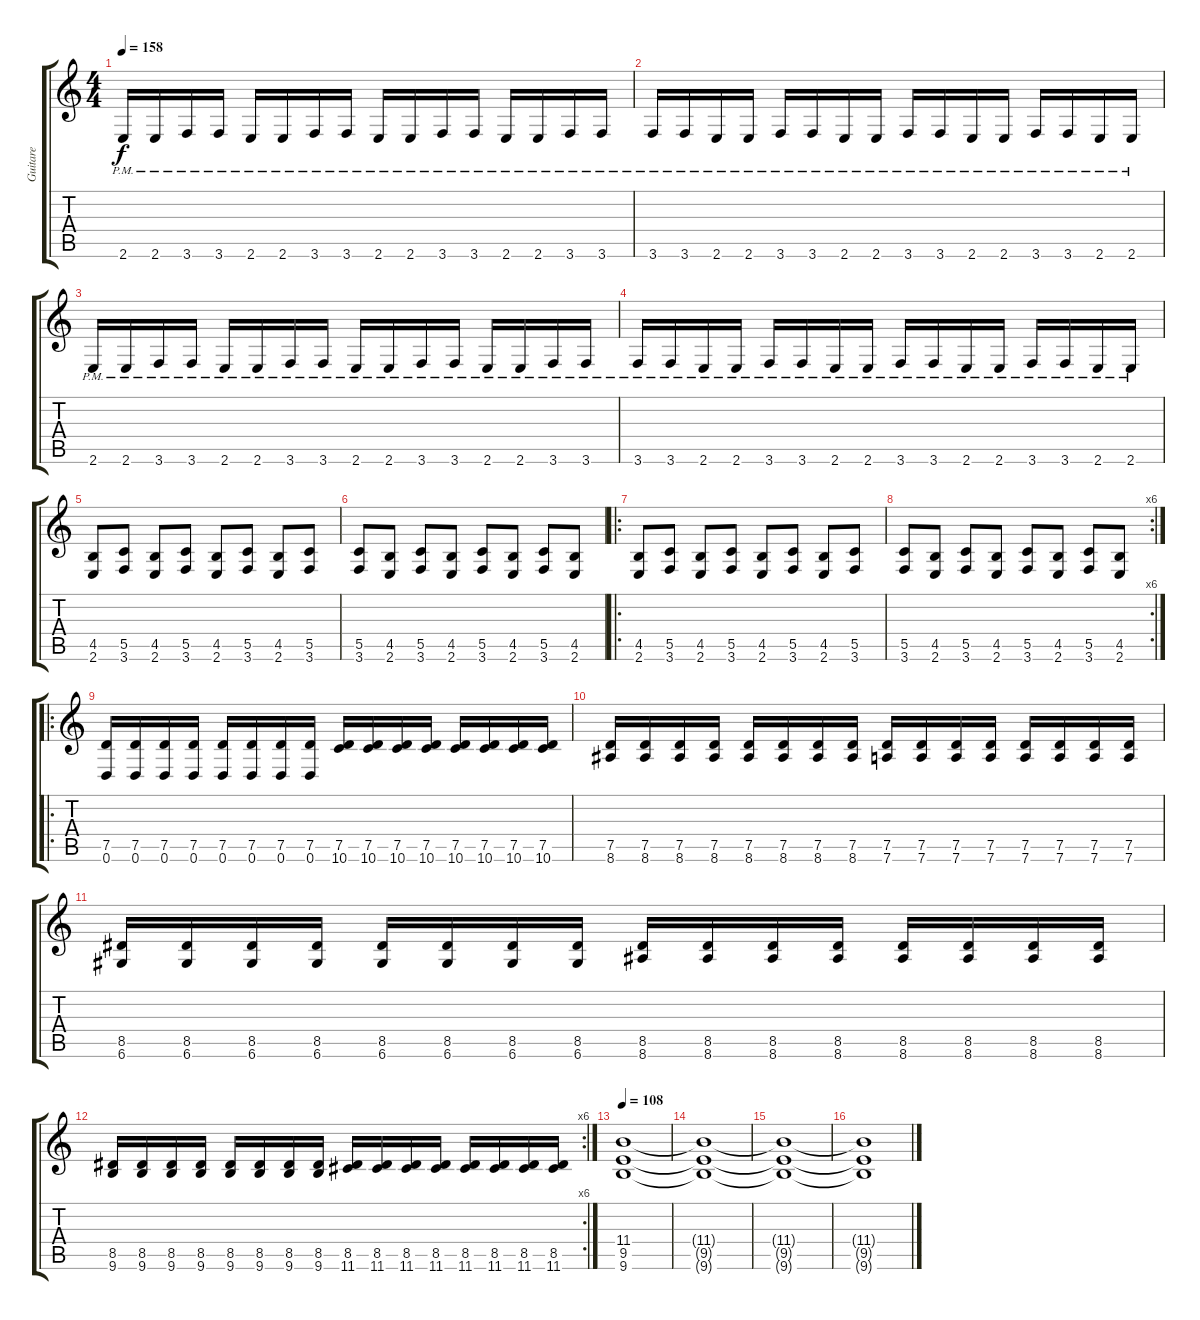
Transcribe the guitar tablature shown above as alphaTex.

\track ("Guitare" "Guitare") {instrument distortionguitar}
\staff {score tabs}
\tuning (D4 A3 F3 C3 G2 D2) {hide}
\ts (4 4)
\tempo 158
\clef g2
\ks c
2.6{pm}.16{dy f} 2.6{pm}.16 3.6{pm}.16 3.6{pm}.16 2.6{pm}.16 2.6{pm}.16 3.6{pm}.16 3.6{pm}.16 2.6{pm}.16 2.6{pm}.16 3.6{pm}.16 3.6{pm}.16 2.6{pm}.16 2.6{pm}.16 3.6{pm}.16 3.6{pm}.16 |
3.6{pm}.16 3.6{pm}.16 2.6{pm}.16 2.6{pm}.16 3.6{pm}.16 3.6{pm}.16 2.6{pm}.16 2.6{pm}.16 3.6{pm}.16 3.6{pm}.16 2.6{pm}.16 2.6{pm}.16 3.6{pm}.16 3.6{pm}.16 2.6{pm}.16 2.6{pm}.16 |
2.6{pm}.16 2.6{pm}.16 3.6{pm}.16 3.6{pm}.16 2.6{pm}.16 2.6{pm}.16 3.6{pm}.16 3.6{pm}.16 2.6{pm}.16 2.6{pm}.16 3.6{pm}.16 3.6{pm}.16 2.6{pm}.16 2.6{pm}.16 3.6{pm}.16 3.6{pm}.16 |
3.6{pm}.16 3.6{pm}.16 2.6{pm}.16 2.6{pm}.16 3.6{pm}.16 3.6{pm}.16 2.6{pm}.16 2.6{pm}.16 3.6{pm}.16 3.6{pm}.16 2.6{pm}.16 2.6{pm}.16 3.6{pm}.16 3.6{pm}.16 2.6{pm}.16 2.6{pm}.16 |
(4.5 2.6).8 (5.5 3.6).8 (4.5 2.6).8 (5.5 3.6).8 (4.5 2.6).8 (5.5 3.6).8 (4.5 2.6).8 (5.5 3.6).8 |
(5.5 3.6).8 (4.5 2.6).8 (5.5 3.6).8 (4.5 2.6).8 (5.5 3.6).8 (4.5 2.6).8 (5.5 3.6).8 (4.5 2.6).8 |
\ro
(4.5 2.6).8 (5.5 3.6).8 (4.5 2.6).8 (5.5 3.6).8 (4.5 2.6).8 (5.5 3.6).8 (4.5 2.6).8 (5.5 3.6).8 |
\rc 6
(5.5 3.6).8 (4.5 2.6).8 (5.5 3.6).8 (4.5 2.6).8 (5.5 3.6).8 (4.5 2.6).8 (5.5 3.6).8 (4.5 2.6).8 |
\ro
(7.5 0.6).16 (7.5 0.6).16 (7.5 0.6).16 (7.5 0.6).16 (7.5 0.6).16 (7.5 0.6).16 (7.5 0.6).16 (7.5 0.6).16 (7.5 10.6).16 (7.5 10.6).16 (7.5 10.6).16 (7.5 10.6).16 (7.5 10.6).16 (7.5 10.6).16 (7.5 10.6).16 (7.5 10.6).16 |
(7.5 8.6).16 (7.5 8.6).16 (7.5 8.6).16 (7.5 8.6).16 (7.5 8.6).16 (7.5 8.6).16 (7.5 8.6).16 (7.5 8.6).16 (7.5 7.6).16 (7.5 7.6).16 (7.5 7.6).16 (7.5 7.6).16 (7.5 7.6).16 (7.5 7.6).16 (7.5 7.6).16 (7.5 7.6).16 |
(8.5 6.6).16 (8.5 6.6).16 (8.5 6.6).16 (8.5 6.6).16 (8.5 6.6).16 (8.5 6.6).16 (8.5 6.6).16 (8.5 6.6).16 (8.5 8.6).16 (8.5 8.6).16 (8.5 8.6).16 (8.5 8.6).16 (8.5 8.6).16 (8.5 8.6).16 (8.5 8.6).16 (8.5 8.6).16 |
\rc 6
(8.5 9.6).16 (8.5 9.6).16 (8.5 9.6).16 (8.5 9.6).16 (8.5 9.6).16 (8.5 9.6).16 (8.5 9.6).16 (8.5 9.6).16 (8.5 11.6).16 (8.5 11.6).16 (8.5 11.6).16 (8.5 11.6).16 (8.5 11.6).16 (8.5 11.6).16 (8.5 11.6).16 (8.5 11.6).16 |
\tempo 108
(11.4 9.5 9.6).1 |
(11.4{t} 9.5{t} 9.6{t}).1 |
(11.4{t} 9.5{t} 9.6{t}).1 |
(11.4{t} 9.5{t} 9.6{t}).1
